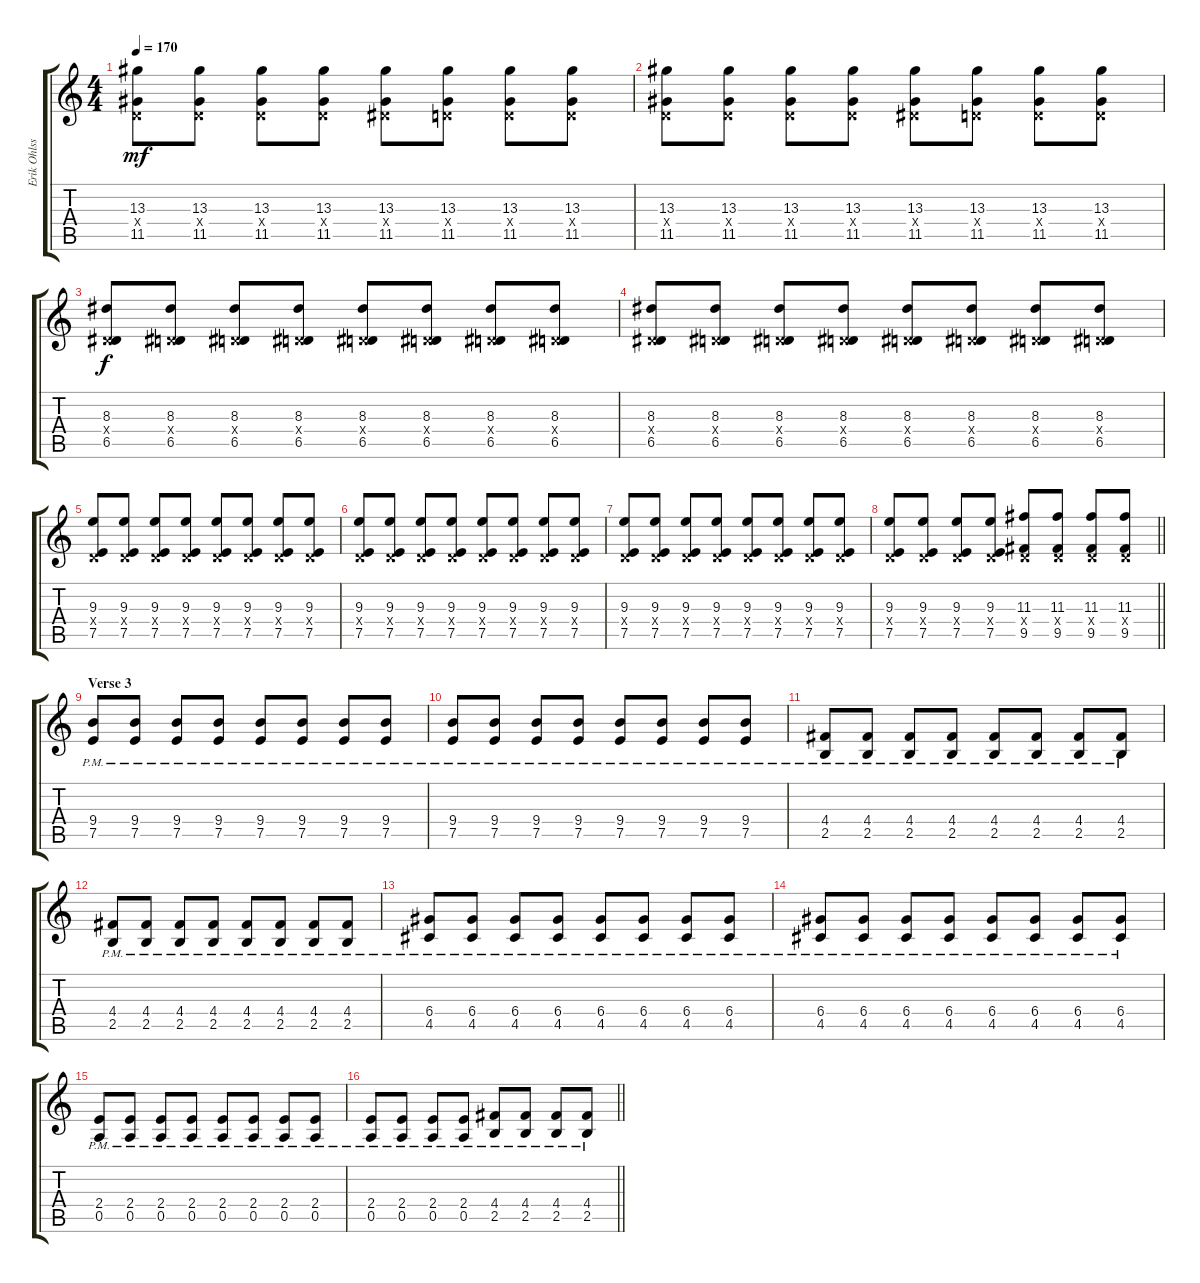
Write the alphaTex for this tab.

\track ("Erik Ohlsson - Guitar" "Erik Ohlss") {instrument distortionguitar}
\staff {score tabs}
\tuning (E4 B3 G3 D3 A2 E2) {hide}
\ts (4 4)
\tempo 170
\clef g2
\ks c
(13.3 0.4{x} 11.5).8{dy mf} (13.3 0.4{x} 11.5).8 (13.3 0.4{x} 11.5).8 (13.3 0.4{x} 11.5).8 (13.3 1.4{x} 11.5).8 (13.3 0.4{x} 11.5).8 (13.3 0.4{x} 11.5).8 (13.3 0.4{x} 11.5).8 |
(13.3 0.4{x} 11.5).8 (13.3 0.4{x} 11.5).8 (13.3 0.4{x} 11.5).8 (13.3 0.4{x} 11.5).8 (13.3 1.4{x} 11.5).8 (13.3 0.4{x} 11.5).8 (13.3 0.4{x} 11.5).8 (13.3 0.4{x} 11.5).8 |
(8.3 0.4{x} 6.5).8{dy f} (8.3 0.4{x} 6.5).8 (8.3 0.4{x} 6.5).8 (8.3 0.4{x} 6.5).8 (8.3 0.4{x} 6.5).8 (8.3 0.4{x} 6.5).8 (8.3 0.4{x} 6.5).8 (8.3 0.4{x} 6.5).8 |
(8.3 0.4{x} 6.5).8 (8.3 0.4{x} 6.5).8 (8.3 0.4{x} 6.5).8 (8.3 0.4{x} 6.5).8 (8.3 0.4{x} 6.5).8 (8.3 0.4{x} 6.5).8 (8.3 0.4{x} 6.5).8 (8.3 0.4{x} 6.5).8 |
(9.3 0.4{x} 7.5).8 (9.3 0.4{x} 7.5).8 (9.3 0.4{x} 7.5).8 (9.3 0.4{x} 7.5).8 (9.3 0.4{x} 7.5).8 (9.3 0.4{x} 7.5).8 (9.3 0.4{x} 7.5).8 (9.3 0.4{x} 7.5).8 |
(9.3 0.4{x} 7.5).8 (9.3 0.4{x} 7.5).8 (9.3 0.4{x} 7.5).8 (9.3 0.4{x} 7.5).8 (9.3 0.4{x} 7.5).8 (9.3 0.4{x} 7.5).8 (9.3 0.4{x} 7.5).8 (9.3 0.4{x} 7.5).8 |
(9.3 0.4{x} 7.5).8 (9.3 0.4{x} 7.5).8 (9.3 0.4{x} 7.5).8 (9.3 0.4{x} 7.5).8 (9.3 0.4{x} 7.5).8 (9.3 0.4{x} 7.5).8 (9.3 0.4{x} 7.5).8 (9.3 0.4{x} 7.5).8 |
\barLineRight lightlight
(9.3 0.4{x} 7.5).8 (9.3 0.4{x} 7.5).8 (9.3 0.4{x} 7.5).8 (9.3 0.4{x} 7.5).8 (11.3 0.4{x} 9.5).8 (11.3 0.4{x} 9.5).8 (11.3 0.4{x} 9.5).8 (11.3 0.4{x} 9.5).8 |
\section ("" "Verse 3")
(9.4{pm} 7.5{pm}).8{balance 14} (9.4{pm} 7.5{pm}).8 (9.4{pm} 7.5{pm}).8 (9.4{pm} 7.5{pm}).8 (9.4{pm} 7.5{pm}).8 (9.4{pm} 7.5{pm}).8 (9.4{pm} 7.5{pm}).8 (9.4{pm} 7.5{pm}).8 |
(9.4{pm} 7.5{pm}).8 (9.4{pm} 7.5{pm}).8 (9.4{pm} 7.5{pm}).8 (9.4{pm} 7.5{pm}).8 (9.4{pm} 7.5{pm}).8 (9.4{pm} 7.5{pm}).8 (9.4{pm} 7.5{pm}).8 (9.4{pm} 7.5{pm}).8 |
(4.4{pm} 2.5{pm}).8 (4.4{pm} 2.5{pm}).8 (4.4{pm} 2.5{pm}).8 (4.4{pm} 2.5{pm}).8 (4.4{pm} 2.5{pm}).8 (4.4{pm} 2.5{pm}).8 (4.4{pm} 2.5{pm}).8 (4.4{pm} 2.5{pm}).8 |
(4.4{pm} 2.5{pm}).8 (4.4{pm} 2.5{pm}).8 (4.4{pm} 2.5{pm}).8 (4.4{pm} 2.5{pm}).8 (4.4{pm} 2.5{pm}).8 (4.4{pm} 2.5{pm}).8 (4.4{pm} 2.5{pm}).8 (4.4{pm} 2.5{pm}).8 |
(6.4{pm} 4.5{pm}).8 (6.4{pm} 4.5{pm}).8 (6.4{pm} 4.5{pm}).8 (6.4{pm} 4.5{pm}).8 (6.4{pm} 4.5{pm}).8 (6.4{pm} 4.5{pm}).8 (6.4{pm} 4.5{pm}).8 (6.4{pm} 4.5{pm}).8 |
(6.4{pm} 4.5{pm}).8 (6.4{pm} 4.5{pm}).8 (6.4{pm} 4.5{pm}).8 (6.4{pm} 4.5{pm}).8 (6.4{pm} 4.5{pm}).8 (6.4{pm} 4.5{pm}).8 (6.4{pm} 4.5{pm}).8 (6.4{pm} 4.5{pm}).8 |
(2.4{pm} 0.5{pm}).8 (2.4{pm} 0.5{pm}).8 (2.4{pm} 0.5{pm}).8 (2.4{pm} 0.5{pm}).8 (2.4{pm} 0.5{pm}).8 (2.4{pm} 0.5{pm}).8 (2.4{pm} 0.5{pm}).8 (2.4{pm} 0.5{pm}).8 |
\barLineRight lightlight
(2.4{pm} 0.5{pm}).8 (2.4{pm} 0.5{pm}).8 (2.4{pm} 0.5{pm}).8 (2.4{pm} 0.5{pm}).8 (4.4{pm} 2.5{pm}).8 (4.4{pm} 2.5{pm}).8 (4.4{pm} 2.5{pm}).8 (4.4{pm} 2.5{pm}).8
